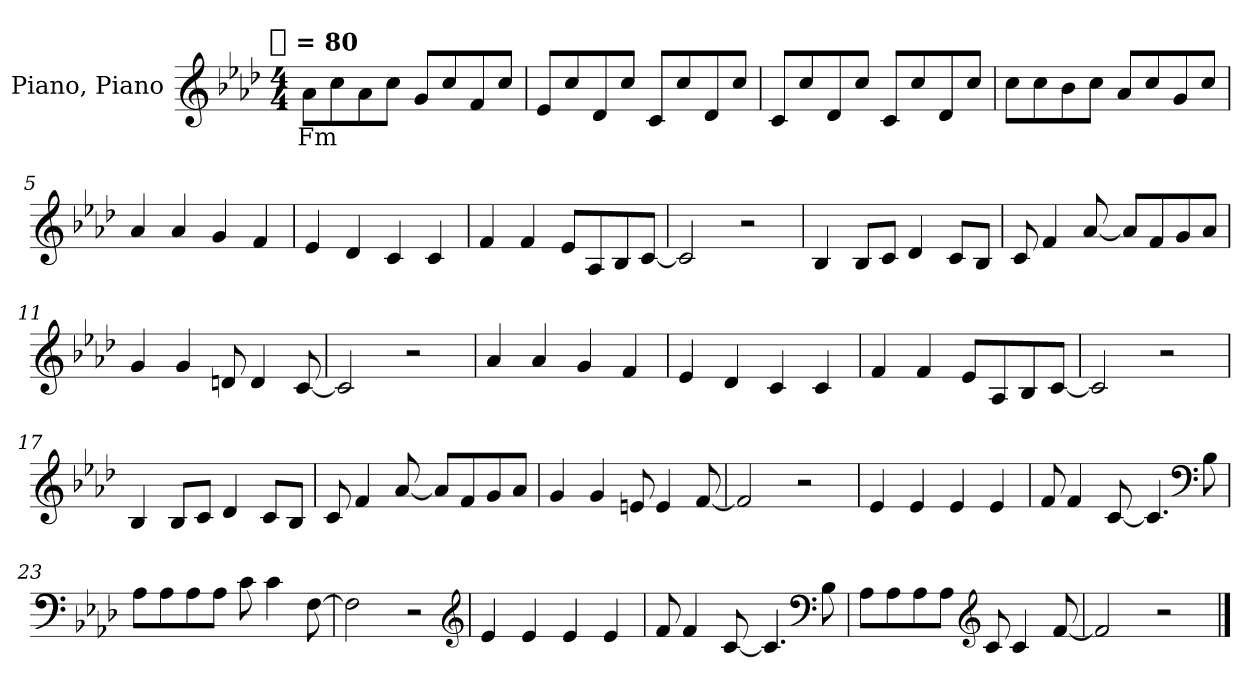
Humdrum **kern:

**kern	**text
*part1	*part1
*staff1	*staff1
*I"Piano, Piano	*
*I'Pia.	*
*clefG2	*
*k[b-e-a-d-]	*
!!LO:TX:omd:t=[quarter] = 80
*M4/4	*
*MM80	*
=1	=1
8a-L	Fm
8cc	.
8a-	.
8ccJ	.
8gL	.
8cc	.
8f	.
8ccJ	.
=2	=2
8e-L	.
8cc	.
8d-	.
8ccJ	.
8cL	.
8cc	.
8d-	.
8ccJ	.
=3	=3
8cL	.
8cc	.
8d-	.
8ccJ	.
8cL	.
8cc	.
8d-	.
8ccJ	.
=4	=4
8ccL	.
8cc	.
8b-	.
8ccJ	.
8a-L	.
8cc	.
8g	.
8ccJ	.
=5	=5
4a-	.
4a-	.
4g	.
4f	.
!!LO:LB:g=z
=6	=6
4e-	.
4d-	.
4c	.
4c	.
=7	=7
4f	.
4f	.
8e-L	.
8A-	.
8B-	.
[8cJ	.
=8	=8
2c]	.
2r	.
=9	=9
4B-	.
8B-L	.
8cJ	.
4d-	.
8cL	.
8B-J	.
=10	=10
8c	.
4f	.
[8a-	.
8a-L]	.
8f	.
8g	.
8a-J	.
=11	=11
4g	.
4g	.
8dn	.
4d	.
[8c	.
!!LO:LB:g=z
=12	=12
2c]	.
2r	.
=13	=13
4a-	.
4a-	.
4g	.
4f	.
=14	=14
4e-	.
4d-	.
4c	.
4c	.
=15	=15
4f	.
4f	.
8e-L	.
8A-	.
8B-	.
[8cJ	.
=16	=16
2c]	.
2r	.
=17	=17
4B-	.
8B-L	.
8cJ	.
4d-	.
8cL	.
8B-J	.
=18	=18
8c	.
4f	.
[8a-	.
8a-L]	.
8f	.
8g	.
8a-J	.
!!LO:LB:g=z
=19	=19
4g	.
4g	.
8en	.
4e	.
[8f	.
=20	=20
2f]	.
2r	.
=21	=21
4e-	.
4e-	.
4e-	.
4e-	.
=22	=22
8f	.
4f	.
[8c	.
4.c]	.
*clefF4	*
8B-	.
=23	=23
8A-L	.
8A-	.
8A-	.
8A-J	.
8c	.
4c	.
[8F	.
=24	=24
2F]	.
2r	.
*clefG2	*
!!LO:LB:g=z
=25	=25
4e-	.
4e-	.
4e-	.
4e-	.
=26	=26
8f	.
4f	.
[8c	.
4.c]	.
*clefF4	*
8B-	.
=27	=27
8A-L	.
8A-	.
8A-	.
8A-J	.
*clefG2	*
8c	.
4c	.
[8f	.
=28	=28
2f]	.
2r	.
==	==
*-	*-
